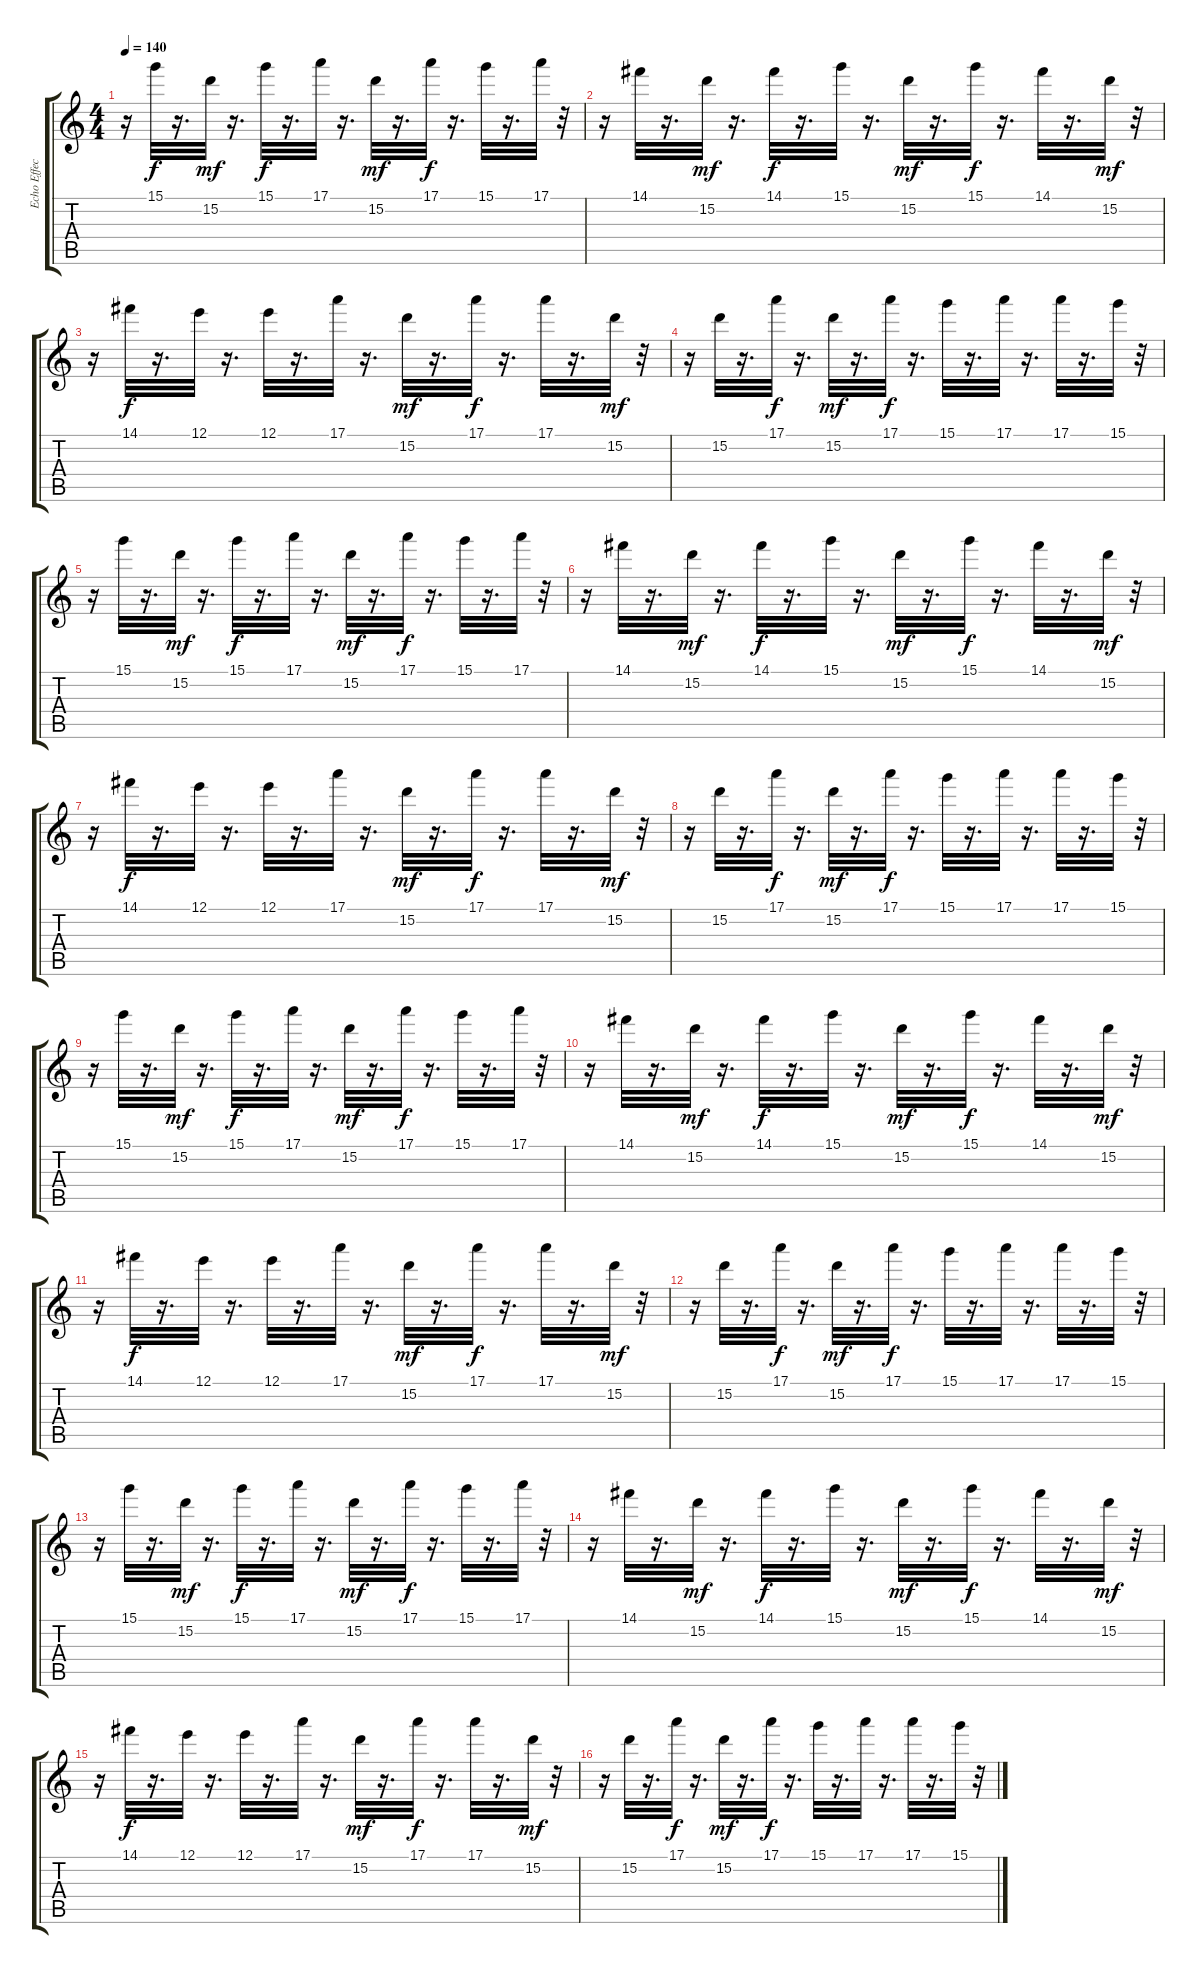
\track ("Echo Effect" "Echo Effec") {instrument distortionguitar}
\staff {score tabs}
\tuning (E4 B3 G3 D3 A2 E2) {hide}
\ts (4 4)
\tempo 140
\clef g2
\ks c
r.16{dy f} 15.1.32 r.16{d} 15.2.32{dy mf} r.16{d} 15.1.32{dy f} r.16{d} 17.1.32 r.16{d} 15.2.32{dy mf} r.16{d} 17.1.32{dy f} r.16{d} 15.1.32 r.16{d} 17.1.32 r.32 |
r.16 14.1.32 r.16{d} 15.2.32{dy mf} r.16{d} 14.1.32{dy f} r.16{d} 15.1.32 r.16{d} 15.2.32{dy mf} r.16{d} 15.1.32{dy f} r.16{d} 14.1.32 r.16{d} 15.2.32{dy mf} r.32 |
r.16 14.1.32{dy f} r.16{d} 12.1.32 r.16{d} 12.1.32 r.16{d} 17.1.32 r.16{d} 15.2.32{dy mf} r.16{d} 17.1.32{dy f} r.16{d} 17.1.32 r.16{d} 15.2.32{dy mf} r.32 |
r.16 15.2.32 r.16{d} 17.1.32{dy f} r.16{d} 15.2.32{dy mf} r.16{d} 17.1.32{dy f} r.16{d} 15.1.32 r.16{d} 17.1.32 r.16{d} 17.1.32 r.16{d} 15.1.32 r.32 |
r.16 15.1.32 r.16{d} 15.2.32{dy mf} r.16{d} 15.1.32{dy f} r.16{d} 17.1.32 r.16{d} 15.2.32{dy mf} r.16{d} 17.1.32{dy f} r.16{d} 15.1.32 r.16{d} 17.1.32 r.32 |
r.16 14.1.32 r.16{d} 15.2.32{dy mf} r.16{d} 14.1.32{dy f} r.16{d} 15.1.32 r.16{d} 15.2.32{dy mf} r.16{d} 15.1.32{dy f} r.16{d} 14.1.32 r.16{d} 15.2.32{dy mf} r.32 |
r.16 14.1.32{dy f} r.16{d} 12.1.32 r.16{d} 12.1.32 r.16{d} 17.1.32 r.16{d} 15.2.32{dy mf} r.16{d} 17.1.32{dy f} r.16{d} 17.1.32 r.16{d} 15.2.32{dy mf} r.32 |
r.16 15.2.32 r.16{d} 17.1.32{dy f} r.16{d} 15.2.32{dy mf} r.16{d} 17.1.32{dy f} r.16{d} 15.1.32 r.16{d} 17.1.32 r.16{d} 17.1.32 r.16{d} 15.1.32 r.32 |
r.16 15.1.32 r.16{d} 15.2.32{dy mf} r.16{d} 15.1.32{dy f} r.16{d} 17.1.32 r.16{d} 15.2.32{dy mf} r.16{d} 17.1.32{dy f} r.16{d} 15.1.32 r.16{d} 17.1.32 r.32 |
r.16 14.1.32 r.16{d} 15.2.32{dy mf} r.16{d} 14.1.32{dy f} r.16{d} 15.1.32 r.16{d} 15.2.32{dy mf} r.16{d} 15.1.32{dy f} r.16{d} 14.1.32 r.16{d} 15.2.32{dy mf} r.32 |
r.16 14.1.32{dy f} r.16{d} 12.1.32 r.16{d} 12.1.32 r.16{d} 17.1.32 r.16{d} 15.2.32{dy mf} r.16{d} 17.1.32{dy f} r.16{d} 17.1.32 r.16{d} 15.2.32{dy mf} r.32 |
r.16 15.2.32 r.16{d} 17.1.32{dy f} r.16{d} 15.2.32{dy mf} r.16{d} 17.1.32{dy f} r.16{d} 15.1.32 r.16{d} 17.1.32 r.16{d} 17.1.32 r.16{d} 15.1.32 r.32 |
r.16 15.1.32 r.16{d} 15.2.32{dy mf} r.16{d} 15.1.32{dy f} r.16{d} 17.1.32 r.16{d} 15.2.32{dy mf} r.16{d} 17.1.32{dy f} r.16{d} 15.1.32 r.16{d} 17.1.32 r.32 |
r.16 14.1.32 r.16{d} 15.2.32{dy mf} r.16{d} 14.1.32{dy f} r.16{d} 15.1.32 r.16{d} 15.2.32{dy mf} r.16{d} 15.1.32{dy f} r.16{d} 14.1.32 r.16{d} 15.2.32{dy mf} r.32 |
r.16 14.1.32{dy f} r.16{d} 12.1.32 r.16{d} 12.1.32 r.16{d} 17.1.32 r.16{d} 15.2.32{dy mf} r.16{d} 17.1.32{dy f} r.16{d} 17.1.32 r.16{d} 15.2.32{dy mf} r.32 |
r.16 15.2.32 r.16{d} 17.1.32{dy f} r.16{d} 15.2.32{dy mf} r.16{d} 17.1.32{dy f} r.16{d} 15.1.32 r.16{d} 17.1.32 r.16{d} 17.1.32 r.16{d} 15.1.32 r.32
